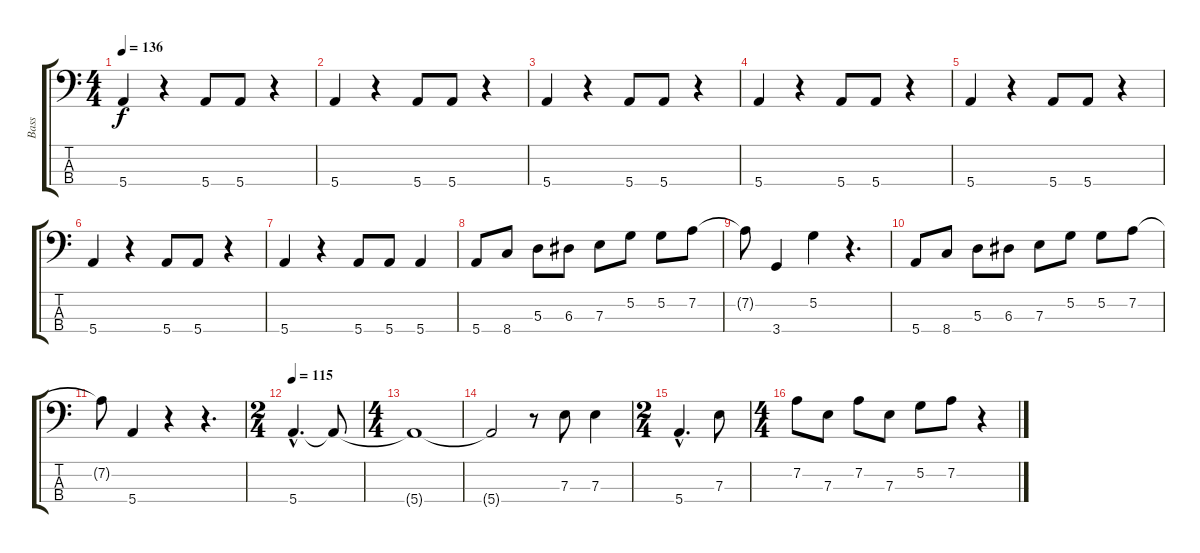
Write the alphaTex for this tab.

\track ("Bass" "Bass") {instrument electricbassfinger}
\staff {score tabs}
\tuning (G2 D2 A1 E1) {hide}
\ts (4 4)
\tempo 136
\clef f4
\ks c
5.4.4{dy f} r.4 5.4.8 5.4.8 r.4 |
5.4.4 r.4 5.4.8 5.4.8 r.4 |
5.4.4 r.4 5.4.8 5.4.8 r.4 |
5.4.4 r.4 5.4.8 5.4.8 r.4 |
5.4.4 r.4 5.4.8 5.4.8 r.4 |
5.4.4 r.4 5.4.8 5.4.8 r.4 |
5.4.4 r.4 5.4.8 5.4.8 5.4.4 |
5.4.8 8.4.8 5.3.8 6.3.8 7.3.8 5.2.8 5.2.8 7.2.8 |
7.2{t}.8 3.4.4 5.2.4 r.4{d} |
5.4.8 8.4.8 5.3.8 6.3.8 7.3.8 5.2.8 5.2.8 7.2.8 |
7.2{t}.8 5.4.4 r.4 r.4{d} |
\ts (2 4)
\tempo 115
5.4{hac}.4{d} 5.4{t}.8 |
\ts (4 4)
5.4{t}.1 |
5.4{t}.2 r.8 7.3.8 7.3.4 |
\ts (2 4)
5.4{hac}.4{d} 7.3.8 |
\ts (4 4)
7.2.8 7.3.8 7.2.8 7.3.8 5.2.8 7.2.8 r.4
